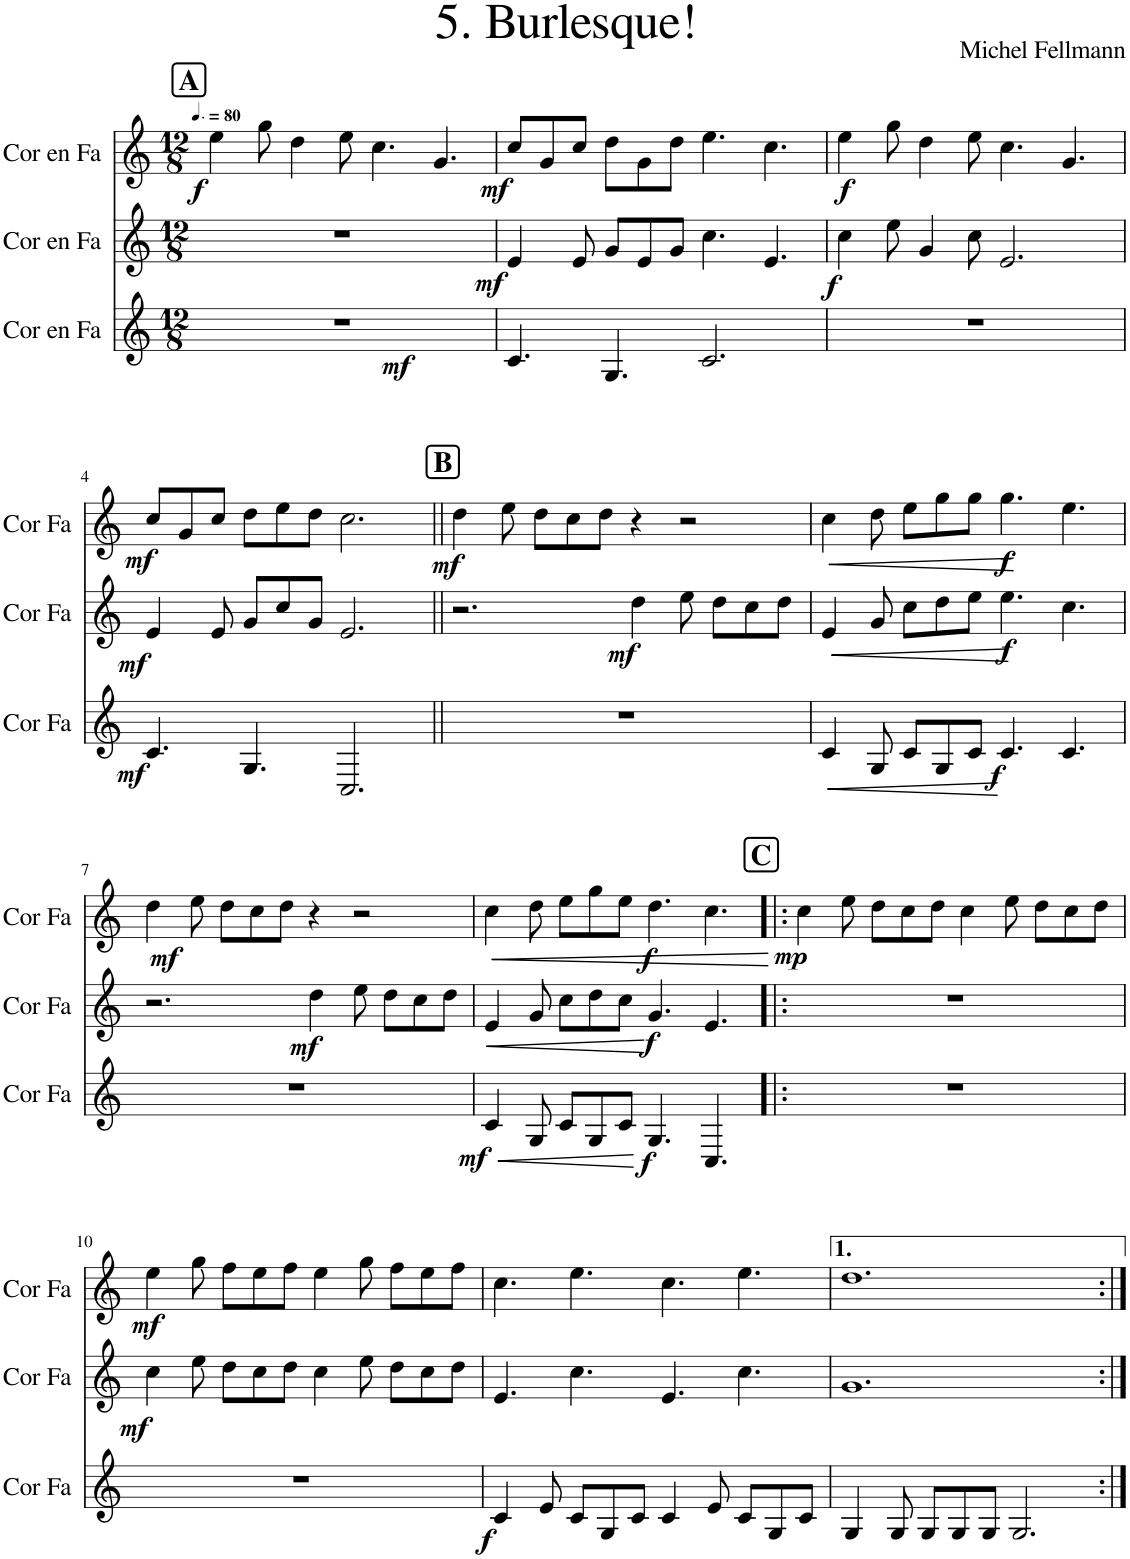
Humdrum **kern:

**kern	**dynam	**kern	**dynam	**kern	**dynam
*part3	*part3	*part2	*part2	*part1	*part1
*staff3	*staff3	*staff2	*staff2	*staff1	*staff1
*I"Cor en Fa	*	*I"Cor en Fa	*	*I"Cor en Fa	*
*I'Cor Fa	*	*I'Cor Fa	*	*I'Cor Fa	*
*clefG2	*	*clefG2	*	*clefG2	*
*Trd4c7	*	*Trd4c7	*	*Trd4c7	*
*k[]	*	*k[]	*	*k[]	*
*M12/8	*	*M12/8	*	*M12/8	*
*MM120	*	*MM120	*	*MM120	*
!!LO:REH:place=s1:a:B:cj:fs=14:t=A
=1	=1	=1	=1	=1	=1
!	!LO:DY:b	!	!	!	!LO:DY:b
1.r	mf	1.r	.	4ee\	f
.	.	.	.	8gg\	.
.	.	.	.	4dd\	.
.	.	.	.	8ee\	.
.	.	.	.	4.cc\	.
.	.	.	.	4.g/	.
=2	=2	=2	=2	=2	=2
!	!	!	!LO:DY:b	!	!LO:DY:b
4.c/	.	4e/	mf	8cc/L	mf
.	.	.	.	8g/	.
.	.	8e/	.	8cc/J	.
4.G/	.	8g/L	.	8dd\L	.
.	.	8e/	.	8g\	.
.	.	8g/J	.	8dd\J	.
2.c/	.	4.cc\	.	4.ee\	.
.	.	4.e/	.	4.cc\	.
=3	=3	=3	=3	=3	=3
!	!	!	!LO:DY:b	!	!LO:DY:b
1.r	.	4cc\	f	4ee\	f
.	.	8ee\	.	8gg\	.
.	.	4g/	.	4dd\	.
.	.	8cc\	.	8ee\	.
.	.	2.e/	.	4.cc\	.
.	.	.	.	4.g/	.
!!LO:LB:g=z
=4	=4	=4	=4	=4	=4
!	!LO:DY:b	!	!LO:DY:b	!	!LO:DY:b
4.c/	mf	4e/	mf	8cc/L	mf
.	.	.	.	8g/	.
.	.	8e/	.	8cc/J	.
4.G/	.	8g/L	.	8dd\L	.
.	.	8cc/	.	8ee\	.
.	.	8g/J	.	8dd\J	.
2.C/	.	2.e/	.	2.cc\	.
!!LO:REH:place=s1:a:B:cj:fs=14:t=B
=5||	=5||	=5||	=5||	=5||	=5||
!	!	!	!	!	!LO:DY:b
1.r	.	2.r	.	4dd\	mf
.	.	.	.	8ee\	.
.	.	.	.	8dd\L	.
.	.	.	.	8cc\	.
.	.	.	.	8dd\J	.
!	!	!	!LO:DY:b	!	!
.	.	4dd\	mf	4r	.
.	.	8ee\	.	2r	.
.	.	8dd\L	.	.	.
.	.	8cc\	.	.	.
.	.	8dd\J	.	.	.
=6	=6	=6	=6	=6	=6
!	!LO:HP:b	!	!LO:HP:b	!	!LO:HP:b
4c/	<	4e/	<	4cc\	<
8G/	.	8g/	.	8dd\	.
8c/L	.	8cc\L	.	8ee\L	.
8G/	.	8dd\	.	8gg\	.
8c/J	.	8ee\J	.	8gg\J	.
!	!LO:DY:b	!	!LO:DY:b	!	!LO:DY:b
4.c/	f	4.ee\	f	4.gg\	f
4.c/	.	4.cc\	.	4.ee\	.
.	[	.	[	.	[
!!LO:LB:g=z
=7	=7	=7	=7	=7	=7
1.r	.	2.r	.	4dd\	.
!	!	!	!	!	!LO:DY:b
.	.	.	.	8ee\	mf
.	.	.	.	8dd\L	.
.	.	.	.	8cc\	.
.	.	.	.	8dd\J	.
!	!	!	!LO:DY:b	!	!
.	.	4dd\	mf	4r	.
.	.	8ee\	.	2r	.
.	.	8dd\L	.	.	.
.	.	8cc\	.	.	.
.	.	8dd\J	.	.	.
=8	=8	=8	=8	=8	=8
!	!LO:HP:b	!	!LO:HP:b	!	!LO:HP:b
!	!LO:DY:n=1:b	!	!	!	!
4c/	< mf	4e/	<	4cc\	<
8G/	.	8g/	.	8dd\	.
8c/L	.	8cc\L	.	8ee\L	.
8G/	.	8dd\	.	8gg\	.
8c/J	.	8cc\J	.	8ee\J	.
!	!LO:DY:n=2:b	!	!LO:DY:b	!	!LO:DY:b
4.G/	f	4.g/	f	4.dd\	f
4.C/	.	4.e/	.	4.cc\	.
.	[	.	[	.	[
!!LO:REH:place=s1:a:B:cj:fs=14:t=C
=9!|:	=9!|:	=9!|:	=9!|:	=9!|:	=9!|:
!	!	!	!	!	!LO:DY:b
1.r	.	1.r	.	4cc\	mp
.	.	.	.	8ee\	.
.	.	.	.	8dd\L	.
.	.	.	.	8cc\	.
.	.	.	.	8dd\J	.
.	.	.	.	4cc\	.
.	.	.	.	8ee\	.
.	.	.	.	8dd\L	.
.	.	.	.	8cc\	.
.	.	.	.	8dd\J	.
!!LO:LB:g=z
=10	=10	=10	=10	=10	=10
!	!	!	!LO:DY:b	!	!LO:DY:b
1.r	.	4cc\	mf	4ee\	mf
.	.	8ee\	.	8gg\	.
.	.	8dd\L	.	8ff\L	.
.	.	8cc\	.	8ee\	.
.	.	8dd\J	.	8ff\J	.
.	.	4cc\	.	4ee\	.
.	.	8ee\	.	8gg\	.
.	.	8dd\L	.	8ff\L	.
.	.	8cc\	.	8ee\	.
.	.	8dd\J	.	8ff\J	.
=11	=11	=11	=11	=11	=11
!	!LO:DY:b	!	!	!	!
4c/	f	4.e/	.	4.cc\	.
8e/	.	.	.	.	.
8c/L	.	4.cc\	.	4.ee\	.
8G/	.	.	.	.	.
8c/J	.	.	.	.	.
4c/	.	4.e/	.	4.cc\	.
8e/	.	.	.	.	.
8c/L	.	4.cc\	.	4.ee\	.
8G/	.	.	.	.	.
8c/J	.	.	.	.	.
=12	=12	=12	=12	=12	=12
4G/	.	1.g	.	1.dd	.
8G/	.	.	.	.	.
8G/L	.	.	.	.	.
8G/	.	.	.	.	.
8G/J	.	.	.	.	.
2.G/	.	.	.	.	.
=:|!	=:|!	=:|!	=:|!	=:|!	=:|!
*-	*-	*-	*-	*-	*-
